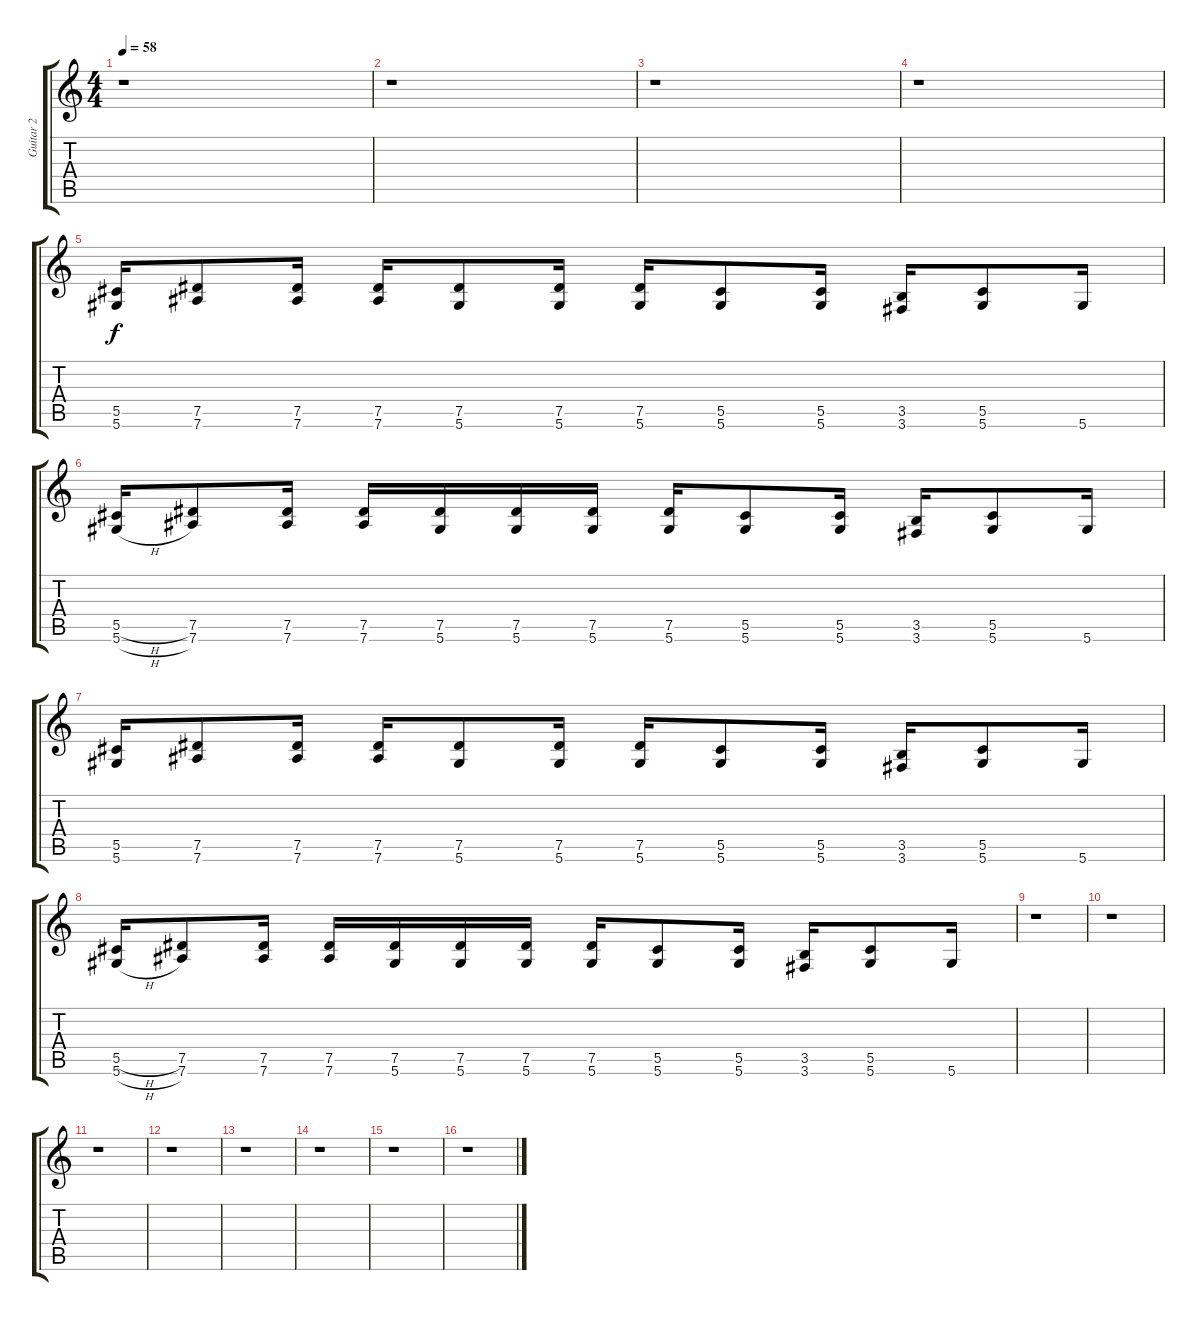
\track ("Guitar 2" "Guitar 2") {instrument distortionguitar}
\staff {score tabs}
\tuning (Eb4 Bb3 Gb3 Db3 Ab2 Eb2) {hide}
\ts (4 4)
\tempo 58
\clef g2
\ks c
r.1{dy f instrument distortionguitar} |
r.1 |
r.1 |
r.1 |
(5.5 5.6).16 (7.5 7.6).8 (7.5 7.6).16 (7.5 7.6).16 (7.5 5.6).8 (7.5 5.6).16 (7.5 5.6).16 (5.5 5.6).8 (5.5 5.6).16 (3.5 3.6).16 (5.5 5.6).8 5.6.16 |
(5.5{h} 5.6{h}).16 (7.5 7.6).8 (7.5 7.6).16 (7.5 7.6).16 (7.5 5.6).16 (7.5 5.6).16 (7.5 5.6).16 (7.5 5.6).16 (5.5 5.6).8 (5.5 5.6).16 (3.5 3.6).16 (5.5 5.6).8 5.6.16 |
(5.5 5.6).16 (7.5 7.6).8 (7.5 7.6).16 (7.5 7.6).16 (7.5 5.6).8 (7.5 5.6).16 (7.5 5.6).16 (5.5 5.6).8 (5.5 5.6).16 (3.5 3.6).16 (5.5 5.6).8 5.6.16 |
(5.5{h} 5.6{h}).16 (7.5 7.6).8 (7.5 7.6).16 (7.5 7.6).16 (7.5 5.6).16 (7.5 5.6).16 (7.5 5.6).16 (7.5 5.6).16 (5.5 5.6).8 (5.5 5.6).16 (3.5 3.6).16 (5.5 5.6).8 5.6.16 |
r.1 |
r.1 |
r.1 |
r.1 |
r.1 |
r.1 |
r.1 |
r.1
